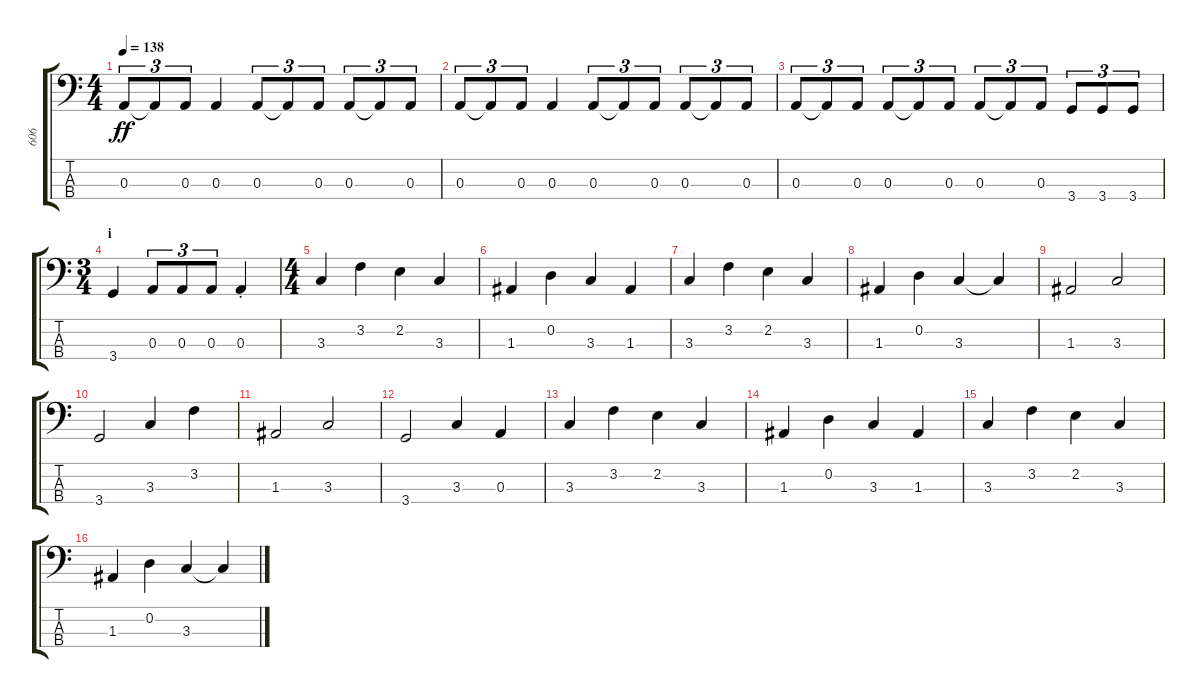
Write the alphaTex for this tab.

\track ("606" "606") {instrument electricbassfinger}
\staff {score tabs}
\tuning (G2 D2 A1 E1) {hide}
\ts (4 4)
\tempo 138
\clef f4
\ks c
0.3.8{tu (3 2) dy ff} 0.3{t}.8{tu (3 2)} 0.3.8{tu (3 2)} 0.3.4 0.3.8{tu (3 2)} 0.3{t}.8{tu (3 2)} 0.3.8{tu (3 2)} 0.3.8{tu (3 2)} 0.3{t}.8{tu (3 2)} 0.3.8{tu (3 2)} |
0.3.8{tu (3 2)} 0.3{t}.8{tu (3 2)} 0.3.8{tu (3 2)} 0.3.4 0.3.8{tu (3 2)} 0.3{t}.8{tu (3 2)} 0.3.8{tu (3 2)} 0.3.8{tu (3 2)} 0.3{t}.8{tu (3 2)} 0.3.8{tu (3 2)} |
0.3.8{tu (3 2)} 0.3{t}.8{tu (3 2)} 0.3.8{tu (3 2)} 0.3.8{tu (3 2)} 0.3{t}.8{tu (3 2)} 0.3.8{tu (3 2)} 0.3.8{tu (3 2)} 0.3{t}.8{tu (3 2)} 0.3.8{tu (3 2)} 3.4.8{tu (3 2)} 3.4.8{tu (3 2)} 3.4.8{tu (3 2)} |
\ts (3 4)
\section ("" "i")
3.4.4 0.3.8{tu (3 2)} 0.3.8{tu (3 2)} 0.3.8{tu (3 2)} 0.3{st}.4 |
\ts (4 4)
\section ("" "")
3.3.4 3.2.4 2.2.4 3.3.4 |
1.3.4 0.2.4 3.3.4 1.3.4 |
3.3.4 3.2.4 2.2.4 3.3.4 |
1.3.4 0.2.4 3.3.4 3.3{t}.4 |
1.3.2 3.3.2 |
3.4.2 3.3.4 3.2.4 |
1.3.2 3.3.2 |
3.4.2 3.3.4 0.3.4 |
3.3.4 3.2.4 2.2.4 3.3.4 |
1.3.4 0.2.4 3.3.4 1.3.4 |
3.3.4 3.2.4 2.2.4 3.3.4 |
1.3.4 0.2.4 3.3.4 3.3{t}.4
